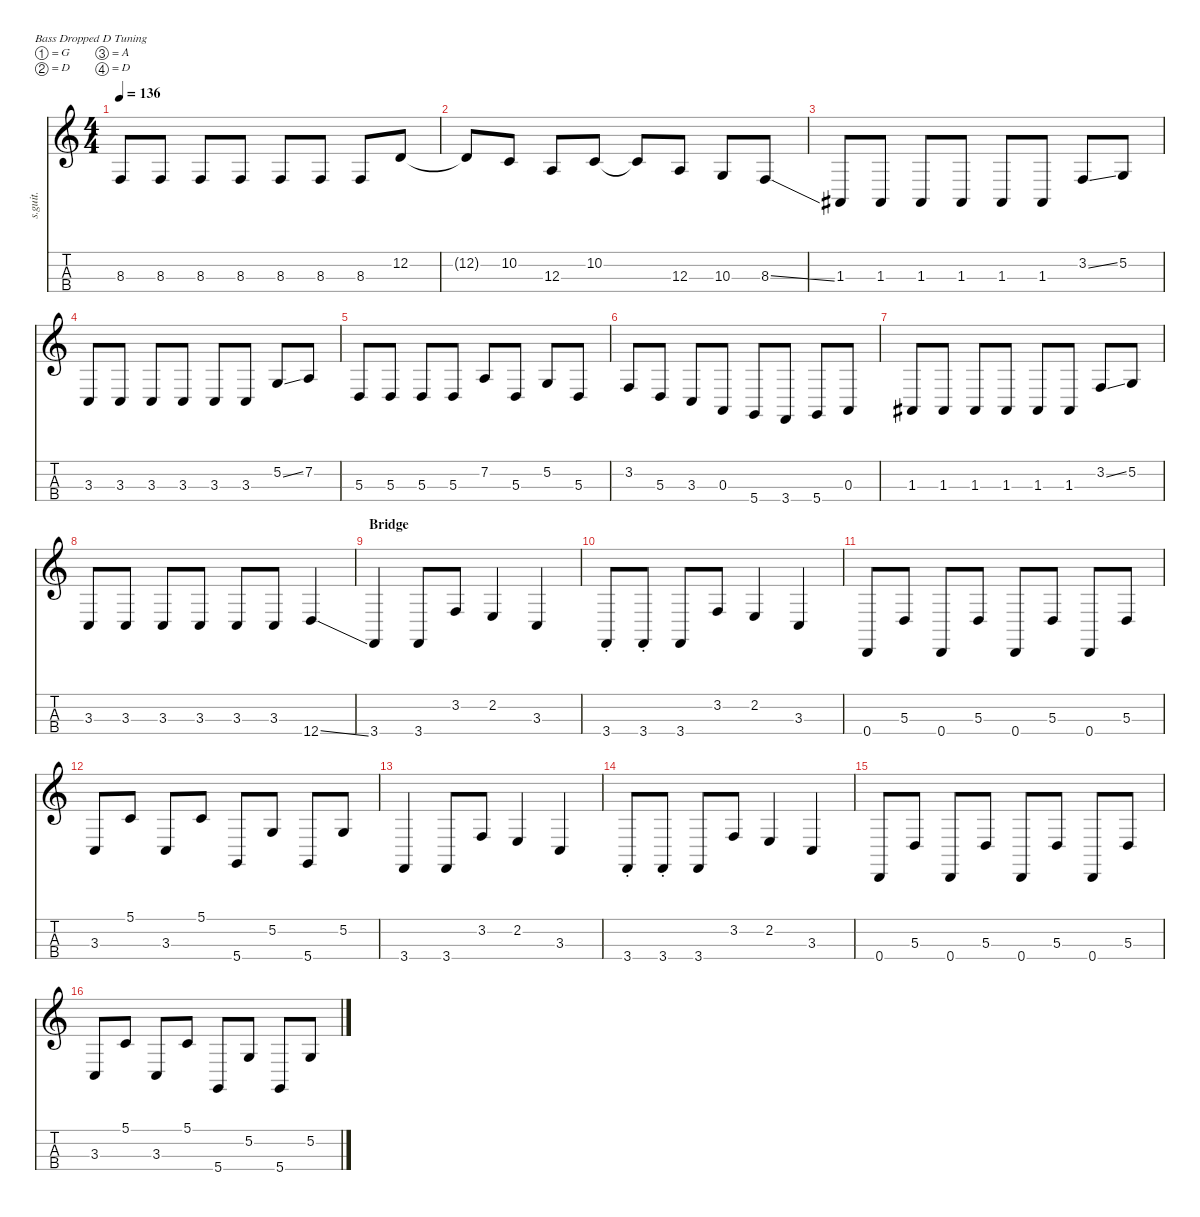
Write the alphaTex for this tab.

\defaultSystemsLayout 4
\hideDynamics
\bracketExtendMode nobrackets
\track ("Jeremy Davis" "s.guit.") {instrument electricbasspick}
\staff {score tabs}
\tuning (G2 D2 A1 D1)
\ts (4 4)
\tempo 136
\clef g2
\ks c
8.3.8{lyrics (0 "") lyrics (1 "") lyrics (2 "") lyrics (3 "") lyrics (4 "") dy f} 8.3.8{lyrics (0 "") lyrics (1 "") lyrics (2 "") lyrics (3 "") lyrics (4 "")} 8.3.8{lyrics (0 "") lyrics (1 "") lyrics (2 "") lyrics (3 "") lyrics (4 "")} 8.3.8{lyrics (0 "") lyrics (1 "") lyrics (2 "") lyrics (3 "") lyrics (4 "")} 8.3.8{lyrics (0 "") lyrics (1 "") lyrics (2 "") lyrics (3 "") lyrics (4 "")} 8.3.8{lyrics (0 "") lyrics (1 "") lyrics (2 "") lyrics (3 "") lyrics (4 "")} 8.3.8{lyrics (0 "") lyrics (1 "") lyrics (2 "") lyrics (3 "") lyrics (4 "")} 12.2.8{lyrics (0 "") lyrics (1 "") lyrics (2 "") lyrics (3 "") lyrics (4 "")} |
12.2{t}.8{lyrics (0 "") lyrics (1 "") lyrics (2 "") lyrics (3 "") lyrics (4 "")} 10.2.8{lyrics (0 "") lyrics (1 "") lyrics (2 "") lyrics (3 "") lyrics (4 "")} 12.3.8{lyrics (0 "") lyrics (1 "") lyrics (2 "") lyrics (3 "") lyrics (4 "")} 10.2.8{lyrics (0 "") lyrics (1 "") lyrics (2 "") lyrics (3 "") lyrics (4 "")} 10.2{t}.8{lyrics (0 "") lyrics (1 "") lyrics (2 "") lyrics (3 "") lyrics (4 "")} 12.3.8{lyrics (0 "") lyrics (1 "") lyrics (2 "") lyrics (3 "") lyrics (4 "")} 10.3.8{lyrics (0 "") lyrics (1 "") lyrics (2 "") lyrics (3 "") lyrics (4 "")} 8.3{ss}.8{lyrics (0 "") lyrics (1 "") lyrics (2 "") lyrics (3 "") lyrics (4 "")} |
1.3{acc #}.8{lyrics (0 "") lyrics (1 "") lyrics (2 "") lyrics (3 "") lyrics (4 "")} 1.3{acc #}.8{lyrics (0 "") lyrics (1 "") lyrics (2 "") lyrics (3 "") lyrics (4 "")} 1.3{acc #}.8{lyrics (0 "") lyrics (1 "") lyrics (2 "") lyrics (3 "") lyrics (4 "")} 1.3{acc #}.8{lyrics (0 "") lyrics (1 "") lyrics (2 "") lyrics (3 "") lyrics (4 "")} 1.3{acc #}.8{lyrics (0 "") lyrics (1 "") lyrics (2 "") lyrics (3 "") lyrics (4 "")} 1.3{acc #}.8{lyrics (0 "") lyrics (1 "") lyrics (2 "") lyrics (3 "") lyrics (4 "")} 3.2{ss}.8{lyrics (0 "") lyrics (1 "") lyrics (2 "") lyrics (3 "") lyrics (4 "")} 5.2.8{lyrics (0 "") lyrics (1 "") lyrics (2 "") lyrics (3 "") lyrics (4 "")} |
3.3.8{lyrics (0 "") lyrics (1 "") lyrics (2 "") lyrics (3 "") lyrics (4 "")} 3.3.8{lyrics (0 "") lyrics (1 "") lyrics (2 "") lyrics (3 "") lyrics (4 "")} 3.3.8{lyrics (0 "") lyrics (1 "") lyrics (2 "") lyrics (3 "") lyrics (4 "")} 3.3.8{lyrics (0 "") lyrics (1 "") lyrics (2 "") lyrics (3 "") lyrics (4 "")} 3.3.8{lyrics (0 "") lyrics (1 "") lyrics (2 "") lyrics (3 "") lyrics (4 "")} 3.3.8{lyrics (0 "") lyrics (1 "") lyrics (2 "") lyrics (3 "") lyrics (4 "")} 5.2{ss}.8{lyrics (0 "") lyrics (1 "") lyrics (2 "") lyrics (3 "") lyrics (4 "")} 7.2.8{lyrics (0 "") lyrics (1 "") lyrics (2 "") lyrics (3 "") lyrics (4 "")} |
5.3.8{lyrics (0 "") lyrics (1 "") lyrics (2 "") lyrics (3 "") lyrics (4 "")} 5.3.8{lyrics (0 "") lyrics (1 "") lyrics (2 "") lyrics (3 "") lyrics (4 "")} 5.3.8{lyrics (0 "") lyrics (1 "") lyrics (2 "") lyrics (3 "") lyrics (4 "")} 5.3.8{lyrics (0 "") lyrics (1 "") lyrics (2 "") lyrics (3 "") lyrics (4 "")} 7.2.8{lyrics (0 "") lyrics (1 "") lyrics (2 "") lyrics (3 "") lyrics (4 "")} 5.3.8{lyrics (0 "") lyrics (1 "") lyrics (2 "") lyrics (3 "") lyrics (4 "")} 5.2.8{lyrics (0 "") lyrics (1 "") lyrics (2 "") lyrics (3 "") lyrics (4 "")} 5.3.8{lyrics (0 "") lyrics (1 "") lyrics (2 "") lyrics (3 "") lyrics (4 "")} |
3.2.8{lyrics (0 "") lyrics (1 "") lyrics (2 "") lyrics (3 "") lyrics (4 "")} 5.3.8{lyrics (0 "") lyrics (1 "") lyrics (2 "") lyrics (3 "") lyrics (4 "")} 3.3.8{lyrics (0 "") lyrics (1 "") lyrics (2 "") lyrics (3 "") lyrics (4 "")} 0.3.8{lyrics (0 "") lyrics (1 "") lyrics (2 "") lyrics (3 "") lyrics (4 "")} 5.4.8{lyrics (0 "") lyrics (1 "") lyrics (2 "") lyrics (3 "") lyrics (4 "")} 3.4.8{lyrics (0 "") lyrics (1 "") lyrics (2 "") lyrics (3 "") lyrics (4 "")} 5.4.8{lyrics (0 "") lyrics (1 "") lyrics (2 "") lyrics (3 "") lyrics (4 "")} 0.3.8{lyrics (0 "") lyrics (1 "") lyrics (2 "") lyrics (3 "") lyrics (4 "")} |
1.3{acc #}.8{lyrics (0 "") lyrics (1 "") lyrics (2 "") lyrics (3 "") lyrics (4 "")} 1.3{acc #}.8{lyrics (0 "") lyrics (1 "") lyrics (2 "") lyrics (3 "") lyrics (4 "")} 1.3{acc #}.8{lyrics (0 "") lyrics (1 "") lyrics (2 "") lyrics (3 "") lyrics (4 "")} 1.3{acc #}.8{lyrics (0 "") lyrics (1 "") lyrics (2 "") lyrics (3 "") lyrics (4 "")} 1.3{acc #}.8{lyrics (0 "") lyrics (1 "") lyrics (2 "") lyrics (3 "") lyrics (4 "")} 1.3{acc #}.8{lyrics (0 "") lyrics (1 "") lyrics (2 "") lyrics (3 "") lyrics (4 "")} 3.2{ss}.8{lyrics (0 "") lyrics (1 "") lyrics (2 "") lyrics (3 "") lyrics (4 "")} 5.2.8{lyrics (0 "") lyrics (1 "") lyrics (2 "") lyrics (3 "") lyrics (4 "")} |
3.3.8{lyrics (0 "") lyrics (1 "") lyrics (2 "") lyrics (3 "") lyrics (4 "")} 3.3.8{lyrics (0 "") lyrics (1 "") lyrics (2 "") lyrics (3 "") lyrics (4 "")} 3.3.8{lyrics (0 "") lyrics (1 "") lyrics (2 "") lyrics (3 "") lyrics (4 "")} 3.3.8{lyrics (0 "") lyrics (1 "") lyrics (2 "") lyrics (3 "") lyrics (4 "")} 3.3.8{lyrics (0 "") lyrics (1 "") lyrics (2 "") lyrics (3 "") lyrics (4 "")} 3.3.8{lyrics (0 "") lyrics (1 "") lyrics (2 "") lyrics (3 "") lyrics (4 "")} 12.4{ss}.4{lyrics (0 "") lyrics (1 "") lyrics (2 "") lyrics (3 "") lyrics (4 "")} |
\section ("" "Bridge")
3.4.4{lyrics (0 "") lyrics (1 "") lyrics (2 "") lyrics (3 "") lyrics (4 "")} 3.4.8{lyrics (0 "") lyrics (1 "") lyrics (2 "") lyrics (3 "") lyrics (4 "")} 3.2.8{lyrics (0 "") lyrics (1 "") lyrics (2 "") lyrics (3 "") lyrics (4 "")} 2.2.4{lyrics (0 "") lyrics (1 "") lyrics (2 "") lyrics (3 "") lyrics (4 "")} 3.3.4{lyrics (0 "") lyrics (1 "") lyrics (2 "") lyrics (3 "") lyrics (4 "")} |
3.4{st}.8{lyrics (0 "") lyrics (1 "") lyrics (2 "") lyrics (3 "") lyrics (4 "")} 3.4{st}.8{lyrics (0 "") lyrics (1 "") lyrics (2 "") lyrics (3 "") lyrics (4 "")} 3.4.8{lyrics (0 "") lyrics (1 "") lyrics (2 "") lyrics (3 "") lyrics (4 "")} 3.2.8{lyrics (0 "") lyrics (1 "") lyrics (2 "") lyrics (3 "") lyrics (4 "")} 2.2.4{lyrics (0 "") lyrics (1 "") lyrics (2 "") lyrics (3 "") lyrics (4 "")} 3.3.4{lyrics (0 "") lyrics (1 "") lyrics (2 "") lyrics (3 "") lyrics (4 "")} |
0.4.8{lyrics (0 "") lyrics (1 "") lyrics (2 "") lyrics (3 "") lyrics (4 "")} 5.3.8{lyrics (0 "") lyrics (1 "") lyrics (2 "") lyrics (3 "") lyrics (4 "")} 0.4.8{lyrics (0 "") lyrics (1 "") lyrics (2 "") lyrics (3 "") lyrics (4 "")} 5.3.8{lyrics (0 "") lyrics (1 "") lyrics (2 "") lyrics (3 "") lyrics (4 "")} 0.4.8{lyrics (0 "") lyrics (1 "") lyrics (2 "") lyrics (3 "") lyrics (4 "")} 5.3.8{lyrics (0 "") lyrics (1 "") lyrics (2 "") lyrics (3 "") lyrics (4 "")} 0.4.8{lyrics (0 "") lyrics (1 "") lyrics (2 "") lyrics (3 "") lyrics (4 "")} 5.3.8{lyrics (0 "") lyrics (1 "") lyrics (2 "") lyrics (3 "") lyrics (4 "")} |
3.3.8{lyrics (0 "") lyrics (1 "") lyrics (2 "") lyrics (3 "") lyrics (4 "")} 5.1.8{lyrics (0 "") lyrics (1 "") lyrics (2 "") lyrics (3 "") lyrics (4 "")} 3.3.8{lyrics (0 "") lyrics (1 "") lyrics (2 "") lyrics (3 "") lyrics (4 "")} 5.1.8{lyrics (0 "") lyrics (1 "") lyrics (2 "") lyrics (3 "") lyrics (4 "")} 5.4.8{lyrics (0 "") lyrics (1 "") lyrics (2 "") lyrics (3 "") lyrics (4 "")} 5.2.8{lyrics (0 "") lyrics (1 "") lyrics (2 "") lyrics (3 "") lyrics (4 "")} 5.4.8{lyrics (0 "") lyrics (1 "") lyrics (2 "") lyrics (3 "") lyrics (4 "")} 5.2.8{lyrics (0 "") lyrics (1 "") lyrics (2 "") lyrics (3 "") lyrics (4 "")} |
3.4.4{lyrics (0 "") lyrics (1 "") lyrics (2 "") lyrics (3 "") lyrics (4 "")} 3.4.8{lyrics (0 "") lyrics (1 "") lyrics (2 "") lyrics (3 "") lyrics (4 "")} 3.2.8{lyrics (0 "") lyrics (1 "") lyrics (2 "") lyrics (3 "") lyrics (4 "")} 2.2.4{lyrics (0 "") lyrics (1 "") lyrics (2 "") lyrics (3 "") lyrics (4 "")} 3.3.4{lyrics (0 "") lyrics (1 "") lyrics (2 "") lyrics (3 "") lyrics (4 "")} |
3.4{st}.8{lyrics (0 "") lyrics (1 "") lyrics (2 "") lyrics (3 "") lyrics (4 "")} 3.4{st}.8{lyrics (0 "") lyrics (1 "") lyrics (2 "") lyrics (3 "") lyrics (4 "")} 3.4.8{lyrics (0 "") lyrics (1 "") lyrics (2 "") lyrics (3 "") lyrics (4 "")} 3.2.8{lyrics (0 "") lyrics (1 "") lyrics (2 "") lyrics (3 "") lyrics (4 "")} 2.2.4{lyrics (0 "") lyrics (1 "") lyrics (2 "") lyrics (3 "") lyrics (4 "")} 3.3.4{lyrics (0 "") lyrics (1 "") lyrics (2 "") lyrics (3 "") lyrics (4 "")} |
0.4.8{lyrics (0 "") lyrics (1 "") lyrics (2 "") lyrics (3 "") lyrics (4 "")} 5.3.8{lyrics (0 "") lyrics (1 "") lyrics (2 "") lyrics (3 "") lyrics (4 "")} 0.4.8{lyrics (0 "") lyrics (1 "") lyrics (2 "") lyrics (3 "") lyrics (4 "")} 5.3.8{lyrics (0 "") lyrics (1 "") lyrics (2 "") lyrics (3 "") lyrics (4 "")} 0.4.8{lyrics (0 "") lyrics (1 "") lyrics (2 "") lyrics (3 "") lyrics (4 "")} 5.3.8{lyrics (0 "") lyrics (1 "") lyrics (2 "") lyrics (3 "") lyrics (4 "")} 0.4.8{lyrics (0 "") lyrics (1 "") lyrics (2 "") lyrics (3 "") lyrics (4 "")} 5.3.8{lyrics (0 "") lyrics (1 "") lyrics (2 "") lyrics (3 "") lyrics (4 "")} |
3.3.8{lyrics (0 "") lyrics (1 "") lyrics (2 "") lyrics (3 "") lyrics (4 "")} 5.1.8{lyrics (0 "") lyrics (1 "") lyrics (2 "") lyrics (3 "") lyrics (4 "")} 3.3.8{lyrics (0 "") lyrics (1 "") lyrics (2 "") lyrics (3 "") lyrics (4 "")} 5.1.8{lyrics (0 "") lyrics (1 "") lyrics (2 "") lyrics (3 "") lyrics (4 "")} 5.4.8{lyrics (0 "") lyrics (1 "") lyrics (2 "") lyrics (3 "") lyrics (4 "")} 5.2.8{lyrics (0 "") lyrics (1 "") lyrics (2 "") lyrics (3 "") lyrics (4 "")} 5.4.8{lyrics (0 "") lyrics (1 "") lyrics (2 "") lyrics (3 "") lyrics (4 "")} 5.2.8{lyrics (0 "") lyrics (1 "") lyrics (2 "") lyrics (3 "") lyrics (4 "")}
